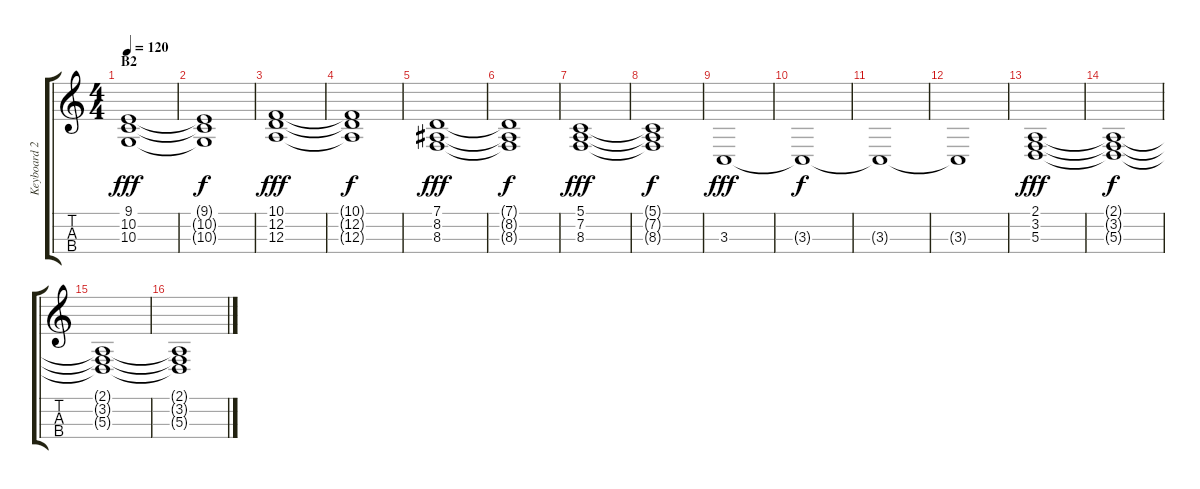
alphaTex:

\track ("Keyboard 2" "Keyboard 2") {instrument synthstrings1}
\staff {score tabs}
\tuning (G3 D3 A2 E2) {hide}
\ts (4 4)
\section ("" "B2")
\tempo 120
\clef g2
\ks c
(9.1 10.2 10.3).1{dy fff} |
(9.1{t} 10.2{t} 10.3{t}).1{dy f} |
(10.1 12.2 12.3).1{dy fff} |
(10.1{t} 12.2{t} 12.3{t}).1{dy f} |
(7.1 8.2 8.3).1{dy fff} |
(7.1{t} 8.2{t} 8.3{t}).1{dy f} |
(5.1 7.2 8.3).1{dy fff} |
(5.1{t} 7.2{t} 8.3{t}).1{dy f} |
3.3.1{dy fff} |
3.3{t}.1{dy f} |
3.3{t}.1 |
3.3{t}.1 |
(2.1 3.2 5.3).1{dy fff} |
(2.1{t} 3.2{t} 5.3{t}).1{dy f} |
(2.1{t} 3.2{t} 5.3{t}).1 |
(2.1{t} 3.2{t} 5.3{t}).1
